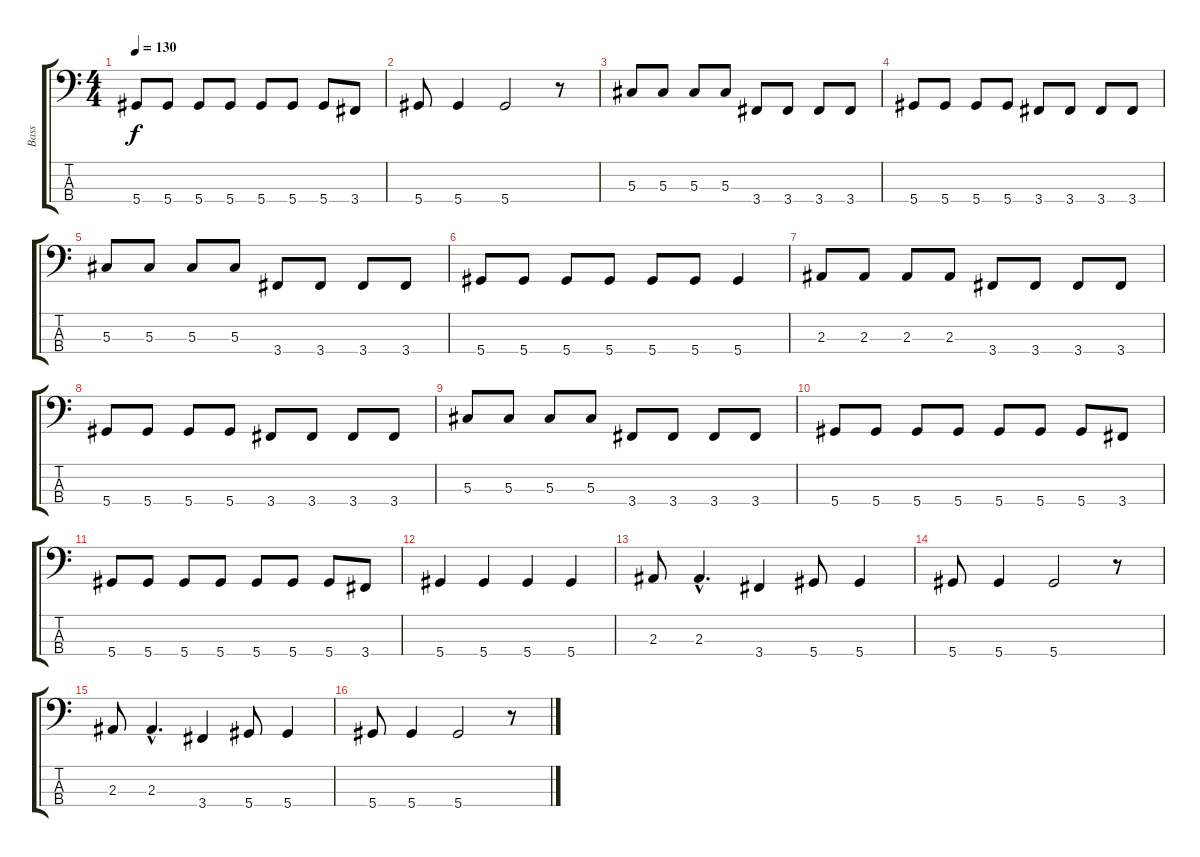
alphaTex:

\track ("Bass" "Bass") {instrument electricbasspick}
\staff {score tabs}
\tuning (Gb2 Db2 Ab1 Eb1) {hide}
\ts (4 4)
\tempo 130
\clef f4
\ks c
5.4.8{dy f} 5.4.8 5.4.8 5.4.8 5.4.8 5.4.8 5.4.8 3.4.8 |
5.4.8 5.4.4 5.4.2 r.8 |
5.3.8 5.3.8 5.3.8 5.3.8 3.4.8 3.4.8 3.4.8 3.4.8 |
5.4.8 5.4.8 5.4.8 5.4.8 3.4.8 3.4.8 3.4.8 3.4.8 |
5.3.8 5.3.8 5.3.8 5.3.8 3.4.8 3.4.8 3.4.8 3.4.8 |
5.4.8 5.4.8 5.4.8 5.4.8 5.4.8 5.4.8 5.4.4 |
2.3.8 2.3.8 2.3.8 2.3.8 3.4.8 3.4.8 3.4.8 3.4.8 |
5.4.8 5.4.8 5.4.8 5.4.8 3.4.8 3.4.8 3.4.8 3.4.8 |
5.3.8 5.3.8 5.3.8 5.3.8 3.4.8 3.4.8 3.4.8 3.4.8 |
5.4.8 5.4.8 5.4.8 5.4.8 5.4.8 5.4.8 5.4.8 3.4.8 |
5.4.8 5.4.8 5.4.8 5.4.8 5.4.8 5.4.8 5.4.8 3.4.8 |
5.4.4 5.4.4 5.4.4 5.4.4 |
2.3.8 2.3{hac}.4{d} 3.4.4 5.4.8 5.4.4 |
5.4.8 5.4.4 5.4.2 r.8 |
2.3.8 2.3{hac}.4{d} 3.4.4 5.4.8 5.4.4 |
5.4.8 5.4.4 5.4.2 r.8
